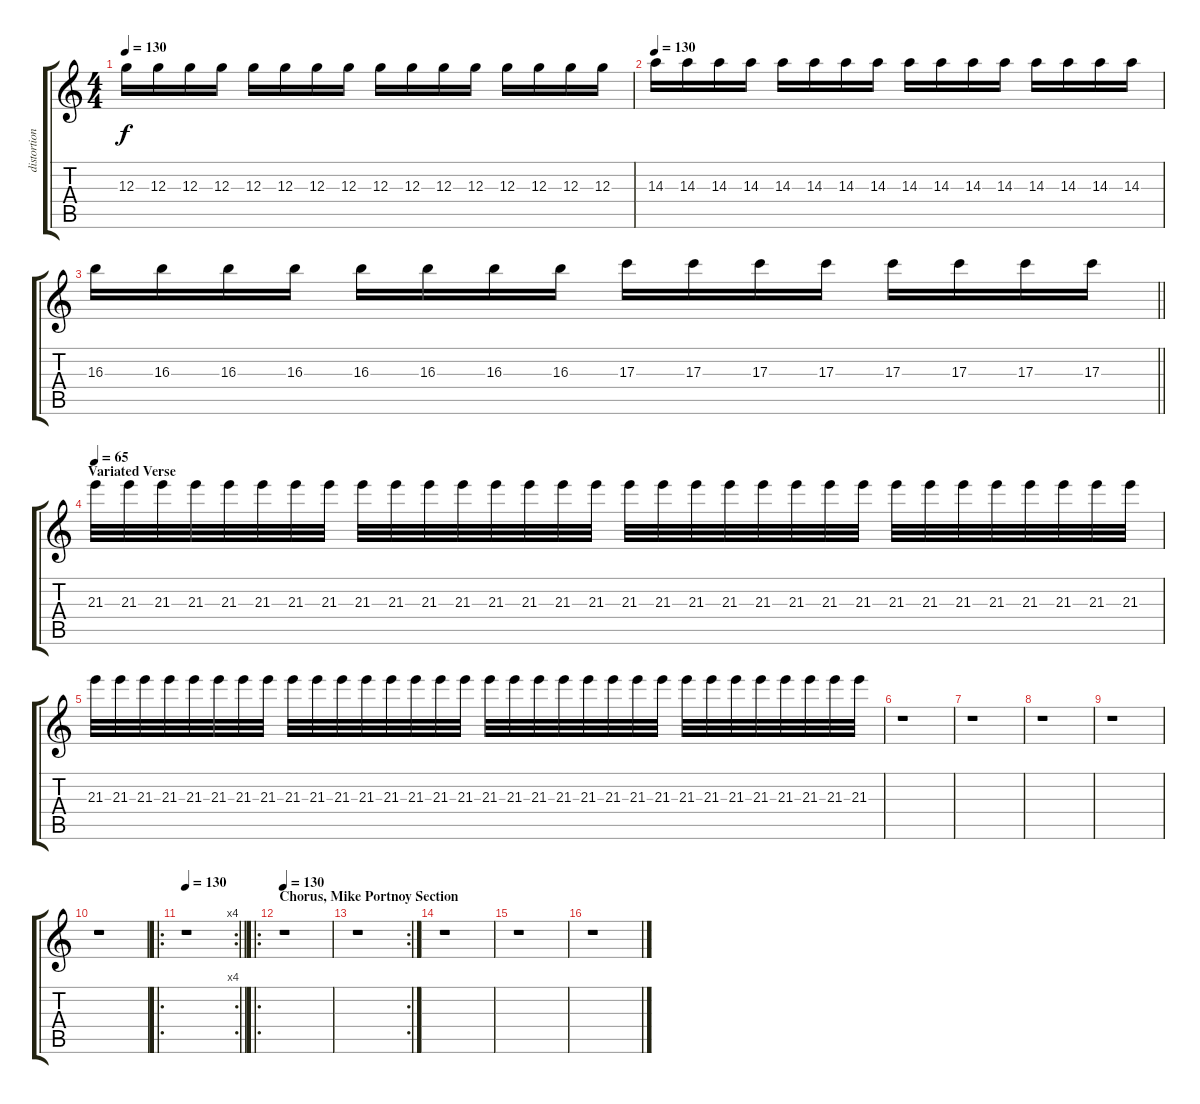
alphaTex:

\track ("distortion 2" "distortion") {instrument distortionguitar}
\staff {score tabs}
\tuning (E4 B3 G3 D3 A2 E2) {hide}
\ts (4 4)
\tempo 130
\clef g2
\ks c
12.3.16{dy f} 12.3.16 12.3.16 12.3.16 12.3.16 12.3.16 12.3.16 12.3.16 12.3.16 12.3.16 12.3.16 12.3.16 12.3.16 12.3.16 12.3.16 12.3.16 |
\tempo 130
14.3.16 14.3.16 14.3.16 14.3.16 14.3.16 14.3.16 14.3.16 14.3.16 14.3.16 14.3.16 14.3.16 14.3.16 14.3.16 14.3.16 14.3.16 14.3.16 |
\barLineRight lightlight
16.3.16 16.3.16 16.3.16 16.3.16 16.3.16 16.3.16 16.3.16 16.3.16 17.3.16 17.3.16 17.3.16 17.3.16 17.3.16 17.3.16 17.3.16 17.3.16 |
\section ("" "Variated Verse")
\tempo 65
21.3.32 21.3.32 21.3.32 21.3.32 21.3.32 21.3.32 21.3.32 21.3.32 21.3.32 21.3.32 21.3.32 21.3.32 21.3.32 21.3.32 21.3.32 21.3.32 21.3.32 21.3.32 21.3.32 21.3.32 21.3.32 21.3.32 21.3.32 21.3.32 21.3.32 21.3.32 21.3.32 21.3.32 21.3.32 21.3.32 21.3.32 21.3.32 |
21.3.32 21.3.32 21.3.32 21.3.32 21.3.32 21.3.32 21.3.32 21.3.32 21.3.32 21.3.32 21.3.32 21.3.32 21.3.32 21.3.32 21.3.32 21.3.32 21.3.32 21.3.32 21.3.32 21.3.32 21.3.32 21.3.32 21.3.32 21.3.32 21.3.32 21.3.32 21.3.32 21.3.32 21.3.32 21.3.32 21.3.32 21.3.32 |
r.1 |
r.1 |
r.1 |
r.1 |
r.1 |
\ro
\rc 4
\tempo 130
\barLineRight lightlight
r.1 |
\ro
\section ("" "Chorus, Mike Portnoy Section")
\tempo 130
r.1 |
\rc 2
r.1 |
r.1 |
r.1 |
r.1
